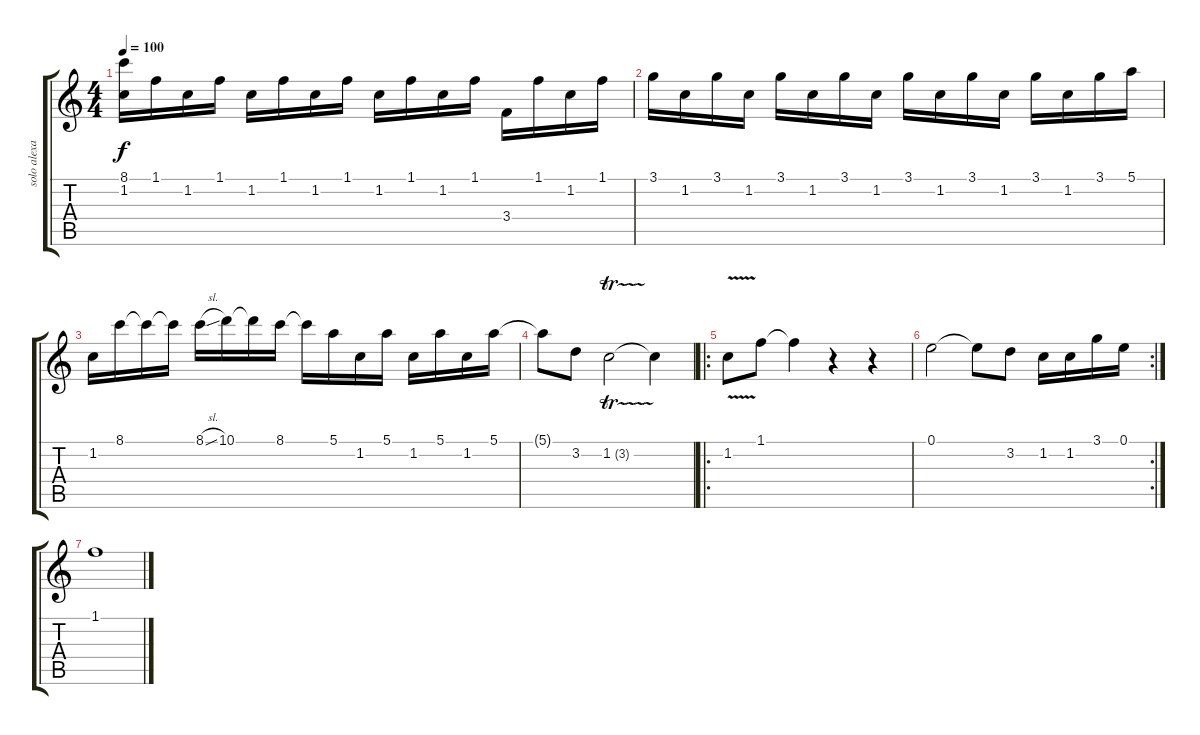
\track ("solo alexandre" "solo alexa") {instrument overdrivenguitar}
\staff {score tabs}
\tuning (E4 B3 G3 D3 A2 E2) {hide}
\ts (4 4)
\tempo 100
\clef g2
\ks c
(8.1{t} 1.2).16{dy f} 1.1.16 1.2.16 1.1.16 1.2.16 1.1.16 1.2.16 1.1.16 1.2.16 1.1.16 1.2.16 1.1.16 3.4.16 1.1.16 1.2.16 1.1.16 |
3.1.16 1.2.16 3.1.16 1.2.16 3.1.16 1.2.16 3.1.16 1.2.16 3.1.16 1.2.16 3.1.16 1.2.16 3.1.16 1.2.16 3.1.16 5.1.16 |
1.2.16 8.1.16 8.1{t}.16 8.1{t}.16 8.1{sl}.16 10.1.16 10.1{t}.16 8.1.16 8.1{t}.16 5.1.16 1.2.16 5.1.16 1.2.16 5.1.16 1.2.16 5.1.16 |
5.1{t}.8 3.2.8 1.2{tr (3 16)}.2 1.2{t}.4 |
\ro
1.2{v}.8 1.1.8 1.1{t}.4 r.4 r.4 |
\rc 2
0.1.2 0.1{t}.8 3.2.8 1.2.16 1.2.16 3.1.16 0.1.16 |
1.1.1
